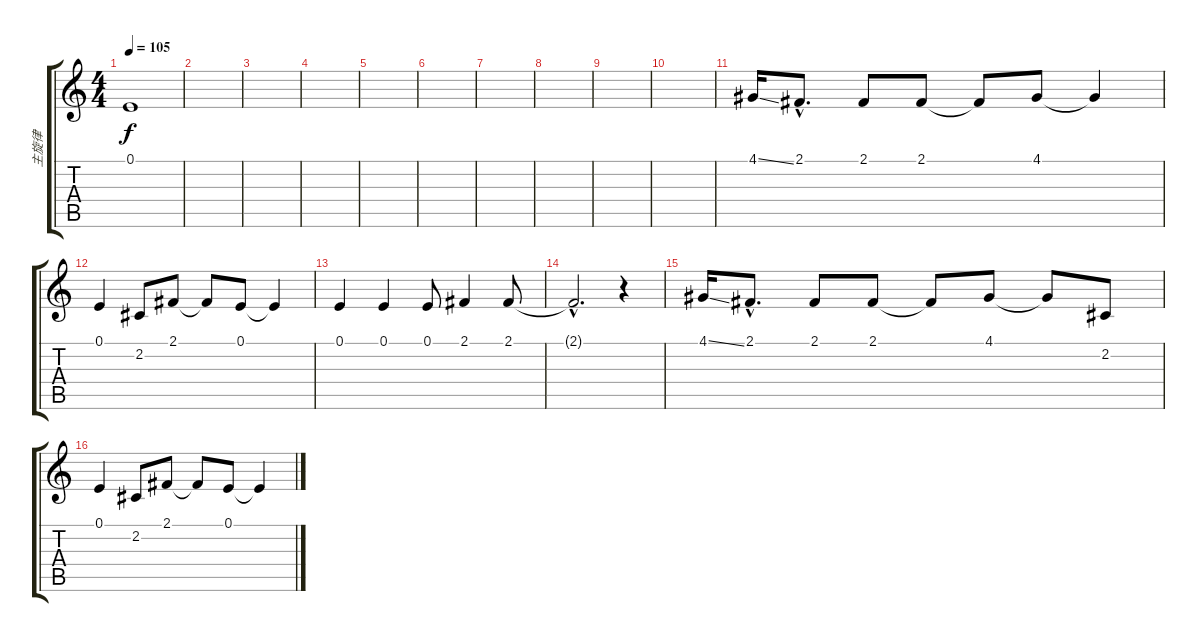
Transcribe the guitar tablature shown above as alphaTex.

\track ("主旋律" "主旋律") {instrument stringensemble1}
\staff {score tabs}
\tuning (E4 B3 G3 D3 A2 E2) {hide}
\ts (4 4)
\tempo 105
\clef g2
\ks c
0.1{t}.1{dy f} |
|
|
|
|
|
|
|
|
|
4.1{ss}.16 2.1{hac}.8{d} 2.1.8 2.1.8 2.1{t}.8 4.1.8 4.1{t}.4 |
0.1.4 2.2.8 2.1.8 2.1{t}.8 0.1.8 0.1{t}.4 |
0.1.4 0.1.4 0.1.8 2.1.4 2.1.8 |
2.1{hac t}.2{d} r.4 |
4.1{ss}.16 2.1{hac}.8{d} 2.1.8 2.1.8 2.1{t}.8 4.1.8 4.1{t}.8 2.2.8 |
0.1.4 2.2.8 2.1.8 2.1{t}.8 0.1.8 0.1{t}.4
